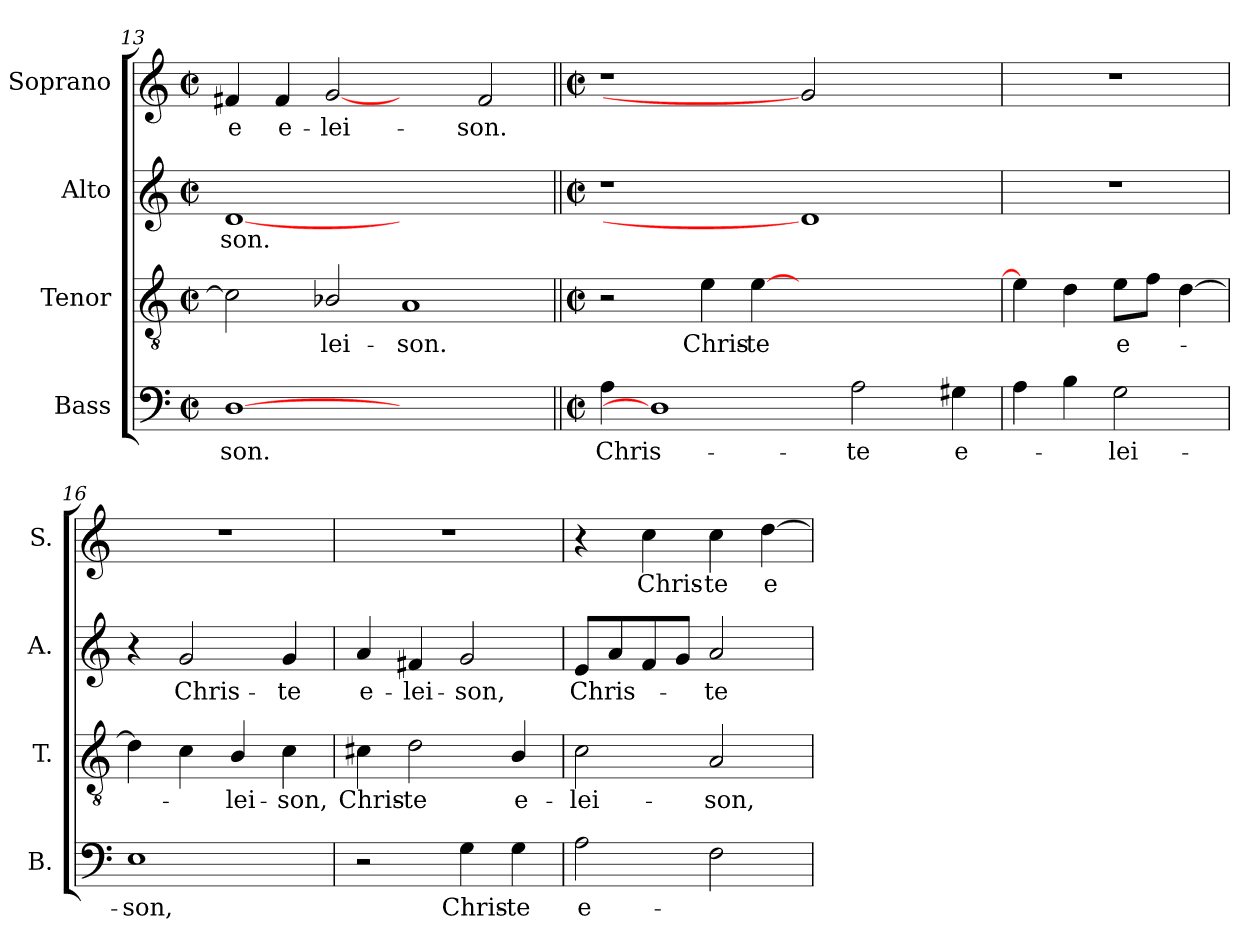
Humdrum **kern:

**kern	**text	**kern	**text	**kern	**text	**kern	**text
*part4	*part4	*part3	*part3	*part2	*part2	*part1	*part1
*staff4	*staff4	*staff3	*staff3	*staff2	*staff2	*staff1	*staff1
*I"Bass	*	*I"Tenor	*	*I"Alto	*	*I"Soprano	*
*I'B.	*	*I'T.	*	*I'A.	*	*I'S.	*
*clefF4	*	*clefGv2	*	*clefG2	*	*clefG2	*
*	*	*ITrd7c12	*	*	*	*	*
*k[]	*	*k[]	*	*k[]	*	*k[]	*
*C:	*	*C:	*	*C:	*	*C:	*
*M2/2	*	*M2/2	*	*M2/2	*	*M2/2	*
*met(c|)	*	*met(c|)	*	*met(c|)	*	*met(c|)	*
=13	=13	=13	=13	=13	=13	=13	=13
!	!LO:LY:b:color=#000000	!	!	!	!	!	!
!	!	!	!	!	!LO:LY:b:color=#000000	!	!
!	!	!	!	!	!	!	!LO:LY:b:color=#000000
[1Di	-son.	2Ci\]	.	[1di	-son.	4f#Xi/	-e
!	!	!	!	!	!	!	!LO:LY:b:color=#000000
.	.	.	.	.	.	4f#i/	e-
!	!	!	!LO:LY:b:color=#000000	!	!	!	!
!	!	!	!	!	!	!	!LO:LY:b:color=#000000
.	.	2BB-Xi/	-lei-	.	.	[2gi	-lei-
!	!	!	!LO:LY:b:color=#000000	!	!	!	!
1ryy	.	1AAi	-son.	1ryy	.	2ryy	.
!	!	!	!	!	!	!	!LO:LY:b:color=#000000
.	.	.	.	.	.	2f#i/	-son.
!!LO:LB:g=z
=14||	=14||	=14||	=14||	=14||	=14||	=14||	=14||
*M2/2	*	*M2/2	*	*M2/2	*	*M2/2	*
*met(c|)	*	*met(c|)	*	*met(c|)	*	*met(c|)	*
!	!LO:LY:b:color=#000000	!	!	!	!	!	!
4Ai\	Chris-	2r	.	1r	.	1r	.
1Di]	.	.	.	.	.	.	.
!	!	!	!LO:LY:b:color=#000000	!	!	!	!
.	.	4Ei\	Chris-	.	.	.	.
!	!	!	!LO:LY:b:color=#000000	!	!	!	!
.	.	[4Ei\	-te	.	.	.	.
.	.	1ryy	.	1di]	.	2gi]	.
!	!LO:LY:b:color=#000000	!	!	!	!	!	!
2Ai\	-te	.	.	.	.	.	.
.	.	.	.	.	.	2ryy	.
!	!LO:LY:b:color=#000000	!	!	!	!	!	!
4G#Xi\	e-	.	.	.	.	.	.
=15	=15	=15	=15	=15	=15	=15	=15
4Ai\	.	4Ei\]	.	1r	.	1r	.
4Bi\	.	4Di\	.	.	.	.	.
!	!LO:LY:b:color=#000000	!	!	!	!	!	!
!	!	!	!LO:LY:b:color=#000000	!	!	!	!
2Gi\	-lei-	8Ei\L	e-	.	.	.	.
.	.	8Fi\J	.	.	.	.	.
.	.	[4Di\	.	.	.	.	.
=16	=16	=16	=16	=16	=16	=16	=16
!	!LO:LY:b:color=#000000	!	!	!	!	!	!
1Ei	-son,	4Di\]	.	4r	.	1r	.
!	!	!	!	!	!LO:LY:b:color=#000000	!	!
.	.	4Ci\	.	2gi/	Chris-	.	.
!	!	!	!LO:LY:b:color=#000000	!	!	!	!
.	.	4BBi/	-lei-	.	.	.	.
!	!	!	!LO:LY:b:color=#000000	!	!	!	!
!	!	!	!	!	!LO:LY:b:color=#000000	!	!
.	.	4Ci\	-son,	4gi/	-te	.	.
=17	=17	=17	=17	=17	=17	=17	=17
!	!	!	!LO:LY:b:color=#000000	!	!	!	!
!	!	!	!	!	!LO:LY:b:color=#000000	!	!
2r	.	4C#Xi\	Chris-	4ai/	e-	1r	.
!	!	!	!LO:LY:b:color=#000000	!	!	!	!
!	!	!	!	!	!LO:LY:b:color=#000000	!	!
.	.	2Di\	-te	4f#Xi/	-lei-	.	.
!	!LO:LY:b:color=#000000	!	!	!	!	!	!
!	!	!	!	!	!LO:LY:b:color=#000000	!	!
4Gi\	Chris-	.	.	2gi/	-son,	.	.
!	!LO:LY:b:color=#000000	!	!	!	!	!	!
!	!	!	!LO:LY:b:color=#000000	!	!	!	!
4Gi\	-te	4BBi/	e-	.	.	.	.
=18	=18	=18	=18	=18	=18	=18	=18
!	!LO:LY:b:color=#000000	!	!	!	!	!	!
!	!	!	!LO:LY:b:color=#000000	!	!	!	!
!	!	!	!	!	!LO:LY:b:color=#000000	!	!
2Ai\	e-	2Ci\	-lei-	8ei/L	Chris-	4r	.
.	.	.	.	8ai/	.	.	.
!	!	!	!	!	!	!	!LO:LY:b:color=#000000
.	.	.	.	8fi/	.	4cci\	Chris-
.	.	.	.	8gi/J	.	.	.
!	!	!	!LO:LY:b:color=#000000	!	!	!	!
!	!	!	!	!	!LO:LY:b:color=#000000	!	!
!	!	!	!	!	!	!	!LO:LY:b:color=#000000
2Fi\	.	2AAi/	-son,	2ai/	-te	4cci\	-te
!	!	!	!	!	!	!	!LO:LY:b:color=#000000
.	.	.	.	.	.	[4ddi\	e-
=	=	=	=	=	=	=	=
*-	*-	*-	*-	*-	*-	*-	*-
